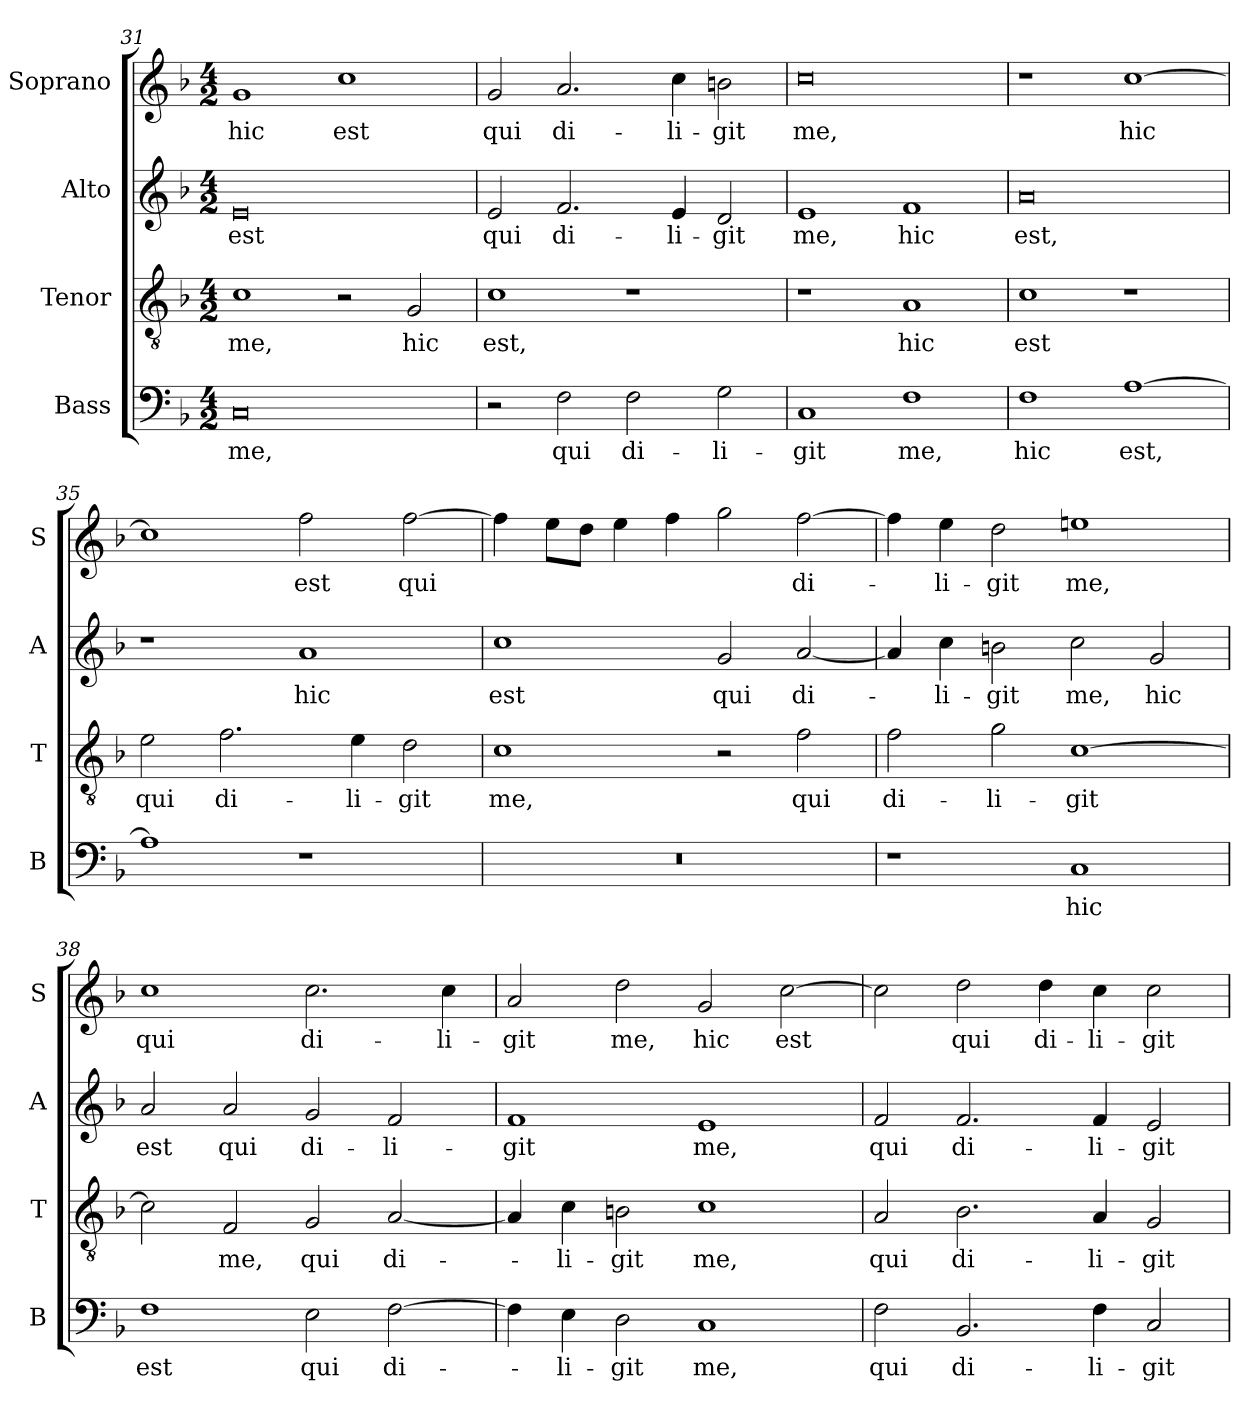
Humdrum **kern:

**kern	**text	**kern	**text	**kern	**text	**kern	**text
*part4	*part4	*part3	*part3	*part2	*part2	*part1	*part1
*staff4	*staff4	*staff3	*staff3	*staff2	*staff2	*staff1	*staff1
*I"Bass	*	*I"Tenor	*	*I"Alto	*	*I"Soprano	*
*I'B	*	*I'T	*	*I'A	*	*I'S	*
*clefF4	*	*clefGv2	*	*clefG2	*	*clefG2	*
*k[b-]	*	*k[b-]	*	*k[b-]	*	*k[b-]	*
*F:	*	*F:	*	*F:	*	*F:	*
*M4/2	*	*M4/2	*	*M4/2	*	*M4/2	*
=31	=31	=31	=31	=31	=31	=31	=31
!	!LO:LY:b	!	!LO:LY:b	!	!LO:LY:b	!	!LO:LY:b
0C	me,	1c	me,	0e	est	1g	hic
!	!	!	!	!	!	!	!LO:LY:b
.	.	2r	.	.	.	1cc	est
!	!	!	!LO:LY:b	!	!	!	!
.	.	2G/	hic	.	.	.	.
=32	=32	=32	=32	=32	=32	=32	=32
!	!	!	!LO:LY:b	!	!LO:LY:b	!	!LO:LY:b
2r	.	1c	est,	2e/	qui	2g/	qui
!	!LO:LY:b	!	!	!	!LO:LY:b	!	!LO:LY:b
2F\	qui	.	.	2.f/	di-	2.a/	di-
!	!LO:LY:b	!	!	!	!	!	!
2F\	di-	1r	.	.	.	.	.
!	!	!	!	!	!LO:LY:b	!	!LO:LY:b
.	.	.	.	4e/	-li-	4cc\	-li-
!	!LO:LY:b	!	!	!	!LO:LY:b	!	!LO:LY:b
2G\	-li-	.	.	2d/	-git	2bn\	-git
=33	=33	=33	=33	=33	=33	=33	=33
!	!LO:LY:b	!	!	!	!LO:LY:b	!	!LO:LY:b
1C	-git	1r	.	1e	me,	0cc	me,
!	!LO:LY:b	!	!LO:LY:b	!	!LO:LY:b	!	!
1F	me,	1A	hic	1f	hic	.	.
=34	=34	=34	=34	=34	=34	=34	=34
!	!LO:LY:b	!	!LO:LY:b	!	!LO:LY:b	!	!
1F	hic	1c	est	0a	est,	1r	.
!	!LO:LY:b	!	!	!	!	!	!LO:LY:b
[1A	est,	1r	.	.	.	[1cc	hic
!!LO:LB:g=z
=35	=35	=35	=35	=35	=35	=35	=35
!	!	!	!LO:LY:b	!	!	!	!
1A]	.	2e\	qui	1r	.	1cc]	.
!	!	!	!LO:LY:b	!	!	!	!
.	.	2.f\	di-	.	.	.	.
!	!	!	!	!	!LO:LY:b	!	!LO:LY:b
1r	.	.	.	1a	hic	2ff\	est
!	!	!	!LO:LY:b	!	!	!	!
.	.	4e\	-li-	.	.	.	.
!	!	!	!LO:LY:b	!	!	!	!LO:LY:b
.	.	2d\	-git	.	.	[2ff\	qui
=36	=36	=36	=36	=36	=36	=36	=36
!	!	!	!LO:LY:b	!	!LO:LY:b	!	!
0r	.	1c	me,	1cc	est	4ff\]	.
.	.	.	.	.	.	8ee\L	.
.	.	.	.	.	.	8dd\J	.
.	.	.	.	.	.	4ee\	.
.	.	.	.	.	.	4ff\	.
!	!	!	!	!	!LO:LY:b	!	!
.	.	2r	.	2g/	qui	2gg\	.
!	!	!	!LO:LY:b	!	!LO:LY:b	!	!LO:LY:b
.	.	2f\	qui	[2a/	di-	[2ff\	di-
=37	=37	=37	=37	=37	=37	=37	=37
!	!	!	!LO:LY:b	!	!	!	!
1r	.	2f\	di-	4a/]	.	4ff\]	.
!	!	!	!	!	!LO:LY:b	!	!LO:LY:b
.	.	.	.	4cc\	-li-	4ee\	-li-
!	!	!	!LO:LY:b	!	!LO:LY:b	!	!LO:LY:b
.	.	2g\	-li-	2bn\	-git	2dd\	-git
!	!LO:LY:b	!	!LO:LY:b	!	!LO:LY:b	!	!LO:LY:b
1C	hic	[1c	-git	2cc\	me,	1eeni	me,
!	!	!	!	!	!LO:LY:b	!	!
.	.	.	.	2g/	hic	.	.
=38	=38	=38	=38	=38	=38	=38	=38
!	!LO:LY:b	!	!	!	!LO:LY:b	!	!LO:LY:b
1F	est	2c\]	.	2a/	est	1cc	qui
!	!	!	!LO:LY:b	!	!LO:LY:b	!	!
.	.	2F/	me,	2a/	qui	.	.
!	!LO:LY:b	!	!LO:LY:b	!	!LO:LY:b	!	!LO:LY:b
2E\	qui	2G/	qui	2g/	di-	2.cc\	di-
!	!LO:LY:b	!	!LO:LY:b	!	!LO:LY:b	!	!
[2F\	di-	[2A/	di-	2f/	-li-	.	.
!	!	!	!	!	!	!	!LO:LY:b
.	.	.	.	.	.	4cc\	-li-
!!LO:PB:g=z
=39	=39	=39	=39	=39	=39	=39	=39
!	!	!	!	!	!LO:LY:b	!	!LO:LY:b
4F\]	.	4A/]	.	1f	-git	2a/	-git
!	!LO:LY:b	!	!LO:LY:b	!	!	!	!
4E\	-li-	4c\	-li-	.	.	.	.
!	!LO:LY:b	!	!LO:LY:b	!	!	!	!LO:LY:b
2D\	-git	2Bn\	-git	.	.	2dd\	me,
!	!LO:LY:b	!	!LO:LY:b	!	!LO:LY:b	!	!LO:LY:b
1C	me,	1c	me,	1e	me,	2g/	hic
!	!	!	!	!	!	!	!LO:LY:b
.	.	.	.	.	.	[2cc\	est
=40	=40	=40	=40	=40	=40	=40	=40
!	!LO:LY:b	!	!LO:LY:b	!	!LO:LY:b	!	!
2F\	qui	2A/	qui	2f/	qui	2cc\]	.
!	!LO:LY:b	!	!LO:LY:b	!	!LO:LY:b	!	!LO:LY:b
2.BB-/	di-	2.B-\	di-	2.f/	di-	2dd\	qui
!	!	!	!	!	!	!	!LO:LY:b
.	.	.	.	.	.	4dd\	di-
!	!LO:LY:b	!	!LO:LY:b	!	!LO:LY:b	!	!LO:LY:b
4F\	-li-	4A/	-li-	4f/	-li-	4cc\	-li-
!	!LO:LY:b	!	!LO:LY:b	!	!LO:LY:b	!	!LO:LY:b
2C/	-git	2G/	-git	2e/	-git	2cc\	-git
=	=	=	=	=	=	=	=
*-	*-	*-	*-	*-	*-	*-	*-
